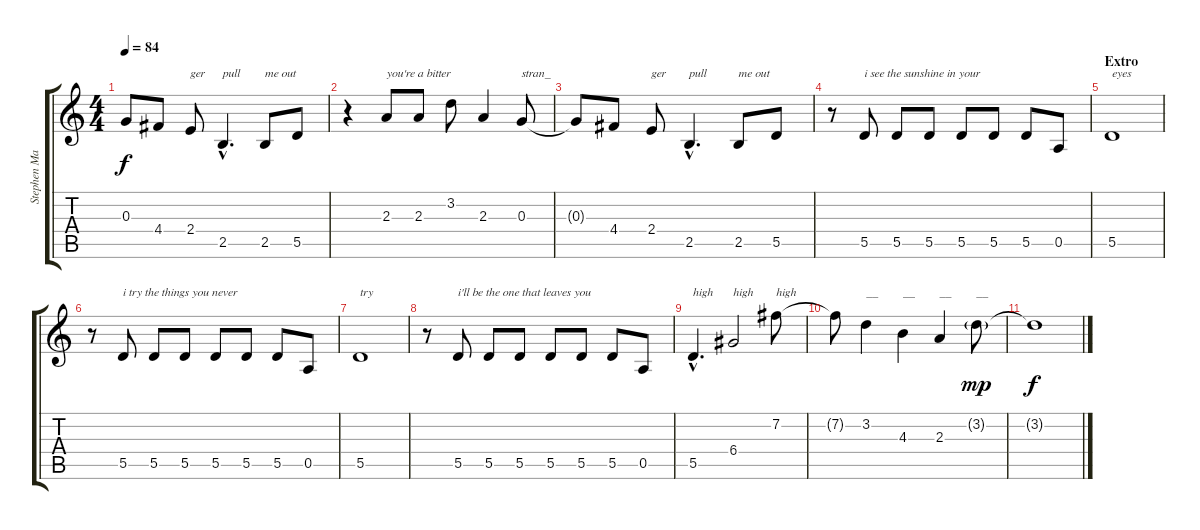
\track ("Stephen Malkmus" "Stephen Ma") {instrument synthbass1}
\staff {score tabs}
\tuning (E4 B3 G3 D3 A2 E2) {hide}
\ts (4 4)
\tempo 84
\clef g2
\ks c
0.3{t}.8{dy f} 4.4.8 2.4.8{txt "ger"} 2.5{hac}.4{d txt "pull"} 2.5.8{txt "me out"} 5.5.8 |
r.4 2.3.8{txt "you're a bitter"} 2.3.8 3.2.8 2.3.4 0.3.8{txt "stran_"} |
0.3{t}.8 4.4.8 2.4.8{txt "ger"} 2.5{hac}.4{d txt "pull"} 2.5.8{txt "me out"} 5.5.8 |
r.8 5.5.8{txt "i see the sunshine in your"} 5.5.8 5.5.8 5.5.8 5.5.8 5.5.8 0.5.8 |
\section ("" "Extro")
5.5.1{txt "eyes"} |
r.8 5.5.8{txt "i try the things you never "} 5.5.8 5.5.8 5.5.8 5.5.8 5.5.8 0.5.8 |
5.5.1{txt "try"} |
r.8 5.5.8{txt "i'll be the one that leaves you"} 5.5.8 5.5.8 5.5.8 5.5.8 5.5.8 0.5.8 |
5.5{hac}.4{d txt "high"} 6.4.2{txt "high"} 7.2.8{txt "high"} |
7.2{t}.8 3.2.4{txt "__"} 4.3.4{txt "__"} 2.3.4{txt "__"} 3.2{g}.8{txt "__" dy mp} |
3.2{t}.1{dy f}
